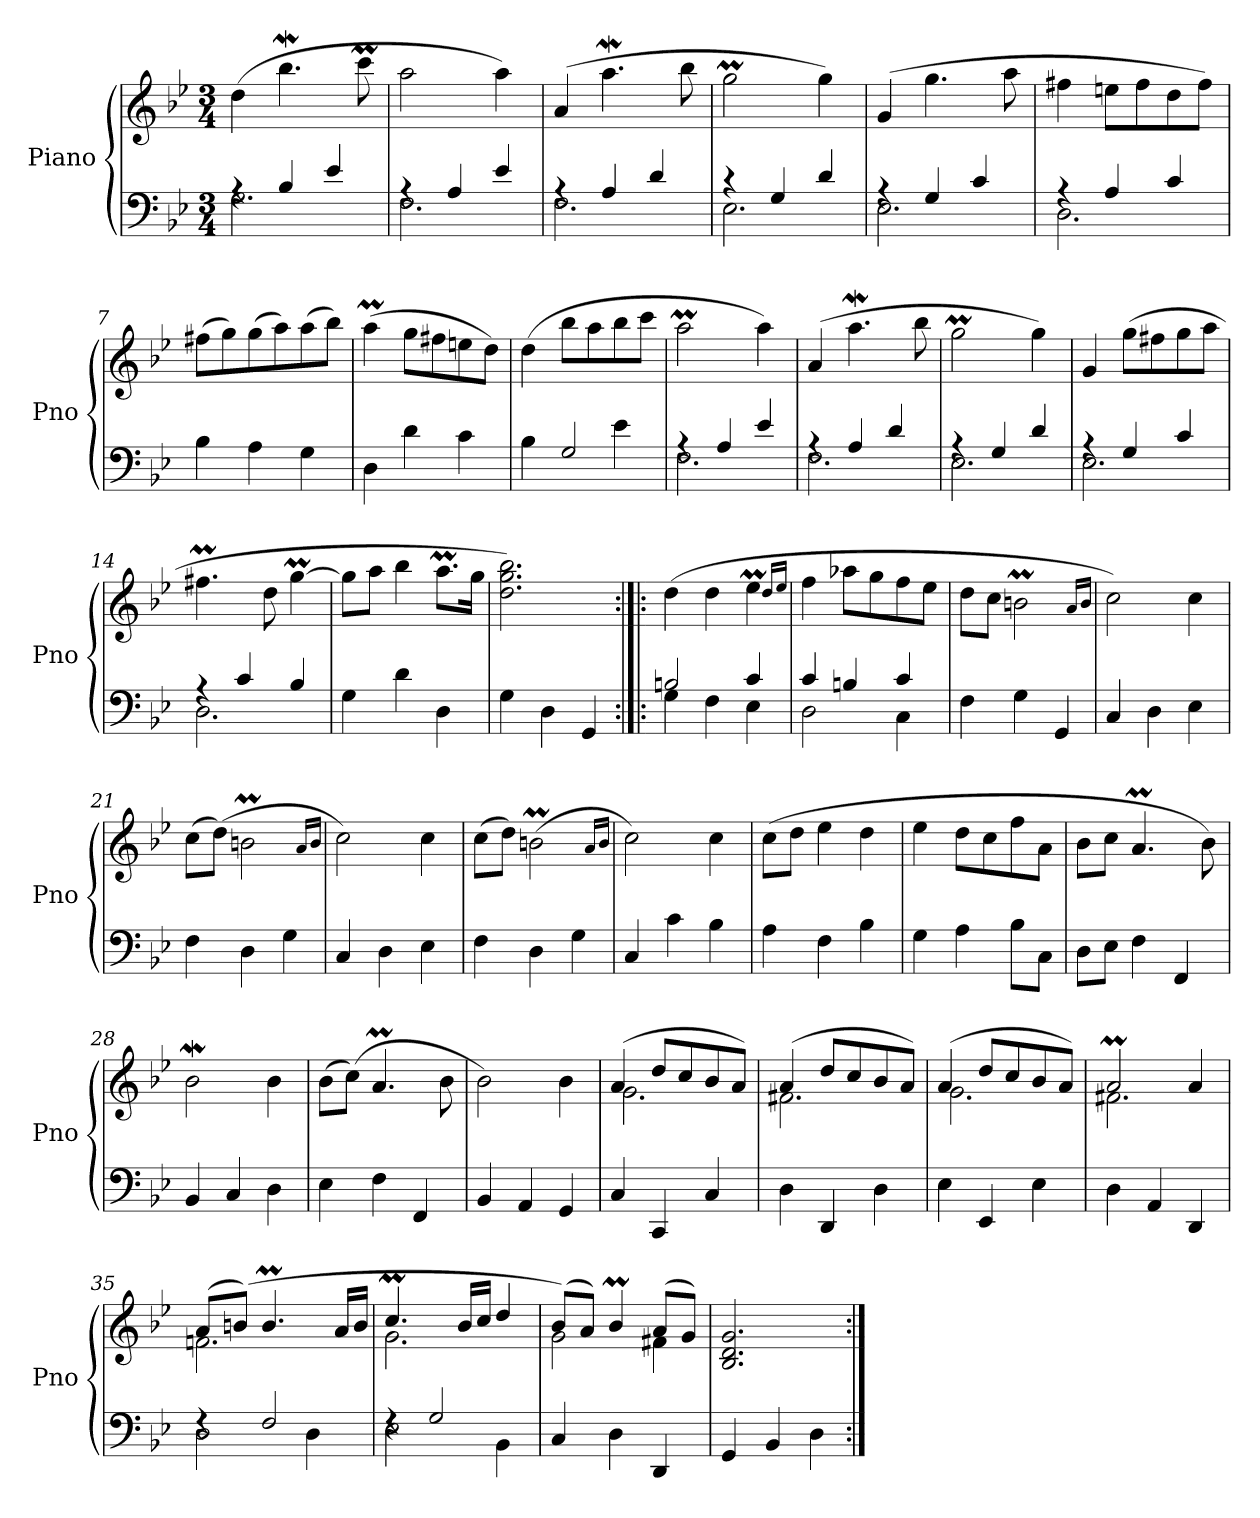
**kern	**kern
*part1	*part1
*staff2	*staff1
*I"Piano	*
*I'Pno	*
*clefF4	*clefG2
*k[b-e-]	*k[b-e-]
*M3/4	*M3/4
*MM60	*MM60
=1	=1
*^	*
4rA	2.G\	(>4dd\
4B-/	.	4.bb-w\
4e-/	.	.
.	.	8cccM\
=2	=2	=2
4rA	2.F\	2aa\
4A/	.	.
4e-/	.	4aa\)
=3	=3	=3
4rA	2.F\	(>4a/
4A/	.	4.aaW\
4d/	.	.
.	.	8bb-\
=4	=4	=4
4rc	2.E-\	2ggM\
4G/	.	.
4d/	.	4gg\)
=5	=5	=5
4rA	2.E-\	(>4g/
4G/	.	4.gg\
4c/	.	.
.	.	8aa\
=6	=6	=6
4rA	2.D\	4ff#X\
4A/	.	8een\L
.	.	8ff#\
4c/	.	8dd\
.	.	8ff#\J)
*v	*v	*
=7	=7
4B-\	(>8ff#X\L
.	8gg\)
4A\	(>8gg\
.	8aa\)
4G\	(>8aa\
.	8bb-\J)
!!LO:LB:g=z
=8	=8
4D\	(>4aam\
4d\	8gg\L
.	8ff#X\
4c\	8een\
.	8dd\J)
=9	=9
*^	*
4B-\	2ryy	(>4dd\
2G/	.	8bb-\L
.	.	8aa\
.	4e-\	8bb-\
.	.	8ccc\J
=10	=10	=10
4rA	2.F\	2aam\
4A/	.	.
4e-/	.	4aa\)
=11	=11	=11
4rA	2.F\	(>4a/
4A/	.	4.aaW\
4d/	.	.
.	.	8bb-\
=12	=12	=12
4rA	2.E-\	2ggM\
4G/	.	.
4d/	.	4gg\)
=13	=13	=13
4rA	2.E-\	4g/
4G/	.	(>8gg\L
.	.	8ff#X\
4c/	.	8gg\
.	.	8aa\J
=14	=14	=14
4rA	2.D\	4.ff#Xm\
4c/	.	.
.	.	8dd\
4B-/	.	[4ggM\
*v	*v	*
!!LO:LB:g=z
=15	=15
4G\	8gg\L]
.	8aa\J
4d\	4bb-\
4D\	8.aam\L
.	16gg\Jk
=16	=16
4G\	2.dd\ 2.gg\ 2.bb-\)
4D\	.
4GG/	.
=17:|!|:	=17:|!|:
*^	*
2Bn/	4G\	(>4dd\
.	4F\	4dd\
4c/	4E-\	4ee-M\
.	.	16qdd/LL
.	.	16qee-/JJ
=18	=18	=18
4c/	2D\	4ff\
4Bn/	.	8aa-X\L
.	.	8gg\
4c/	4C\	8ff\
.	.	8ee-\J
*v	*v	*
=19	=19
4F\	8dd\L
.	8cc\J
4G\	2bnm\
4GG/	.
.	16qa/LL
.	16qb/JJ
=20	=20
4C/	2cc\)
4D\	.
4E-\	4cc\
=21	=21
4F\	(>8cc\L
.	(>8dd\J)
4D\	2bnm\
4G\	.
.	16qa/LL
.	16qb/JJ
=22	=22
4C/	2cc\)
4D\	.
4E-\	4cc\
!!LO:LB:g=z
=23	=23
4F\	(>8cc\L
.	8dd\J)
4D\	(>2bnm\
4G\	.
.	16qa/LL
.	16qb/JJ
=24	=24
4C/	2cc\)
4c\	.
4B-\	4cc\
=25	=25
4A\	(>8cc\L
.	8dd\J
4F\	4ee-\
4B-\	4dd\
=26	=26
4G\	4ee-\
4A\	8dd\L
.	8cc\
8B-\L	8ff\
8C\J	8a\J
=27	=27
8D\L	8b-\L
8E-\J	8cc\J
4F\	4.am/
4FF/	.
.	8b-\)
=28	=28
4BB-/	2b-w\
4C/	.
4D\	4b-\
=29	=29
4E-\	(>8b-\L
.	(>8cc\J)
4F\	4.am/
4FF/	.
.	8b-\
=30	=30
4BB-/	2b-\)
4AA/	.
4GG/	4b-\
!!LO:LB:g=z
=31	=31
*	*^
4C/	(>4a/	2.g\
4CC/	8dd/L	.
.	8cc/	.
4C/	8b-/	.
.	8a/J)	.
=32	=32	=32
4D\	(>4a/	2.f#X\
4DD/	8dd/L	.
.	8cc/	.
4D\	8b-/	.
.	8a/J)	.
=33	=33	=33
4E-\	(>4a/	2.g\
4EE-/	8dd/L	.
.	8cc/	.
4E-\	8b-/	.
.	8a/J)	.
=34	=34	=34
4D\	2am/	2.f#X\
4AA/	.	.
4DD/	4a/	.
=35	=35	=35
*^	*	*
4rF	2D\	(>8a/L	2.fn\
.	.	(>8bn/J)	.
2F/	.	4.bm/	.
.	4D\	.	.
.	.	16a/LL	.
.	.	16b/JJ	.
=36	=36	=36	=36
4rF	2E-\	4.ccM/	2.g\
2G/	.	.	.
.	.	16b-/LL	.
.	.	16cc/JJ	.
.	4BB-\	4dd/	.
*v	*v	*	*
=37	=37	=37
4C/	(>8b-/L)	2g\
.	8a/J)	.
4D\	4b-M/	.
4DD/	(>8a/L	4f#X\
.	8g/J)	.
*	*v	*v
=38	=38
4GG/	2.B-/ 2.d/ 2.g/
4BB-/	.
4D\	.
=:|!	=:|!
*-	*-
